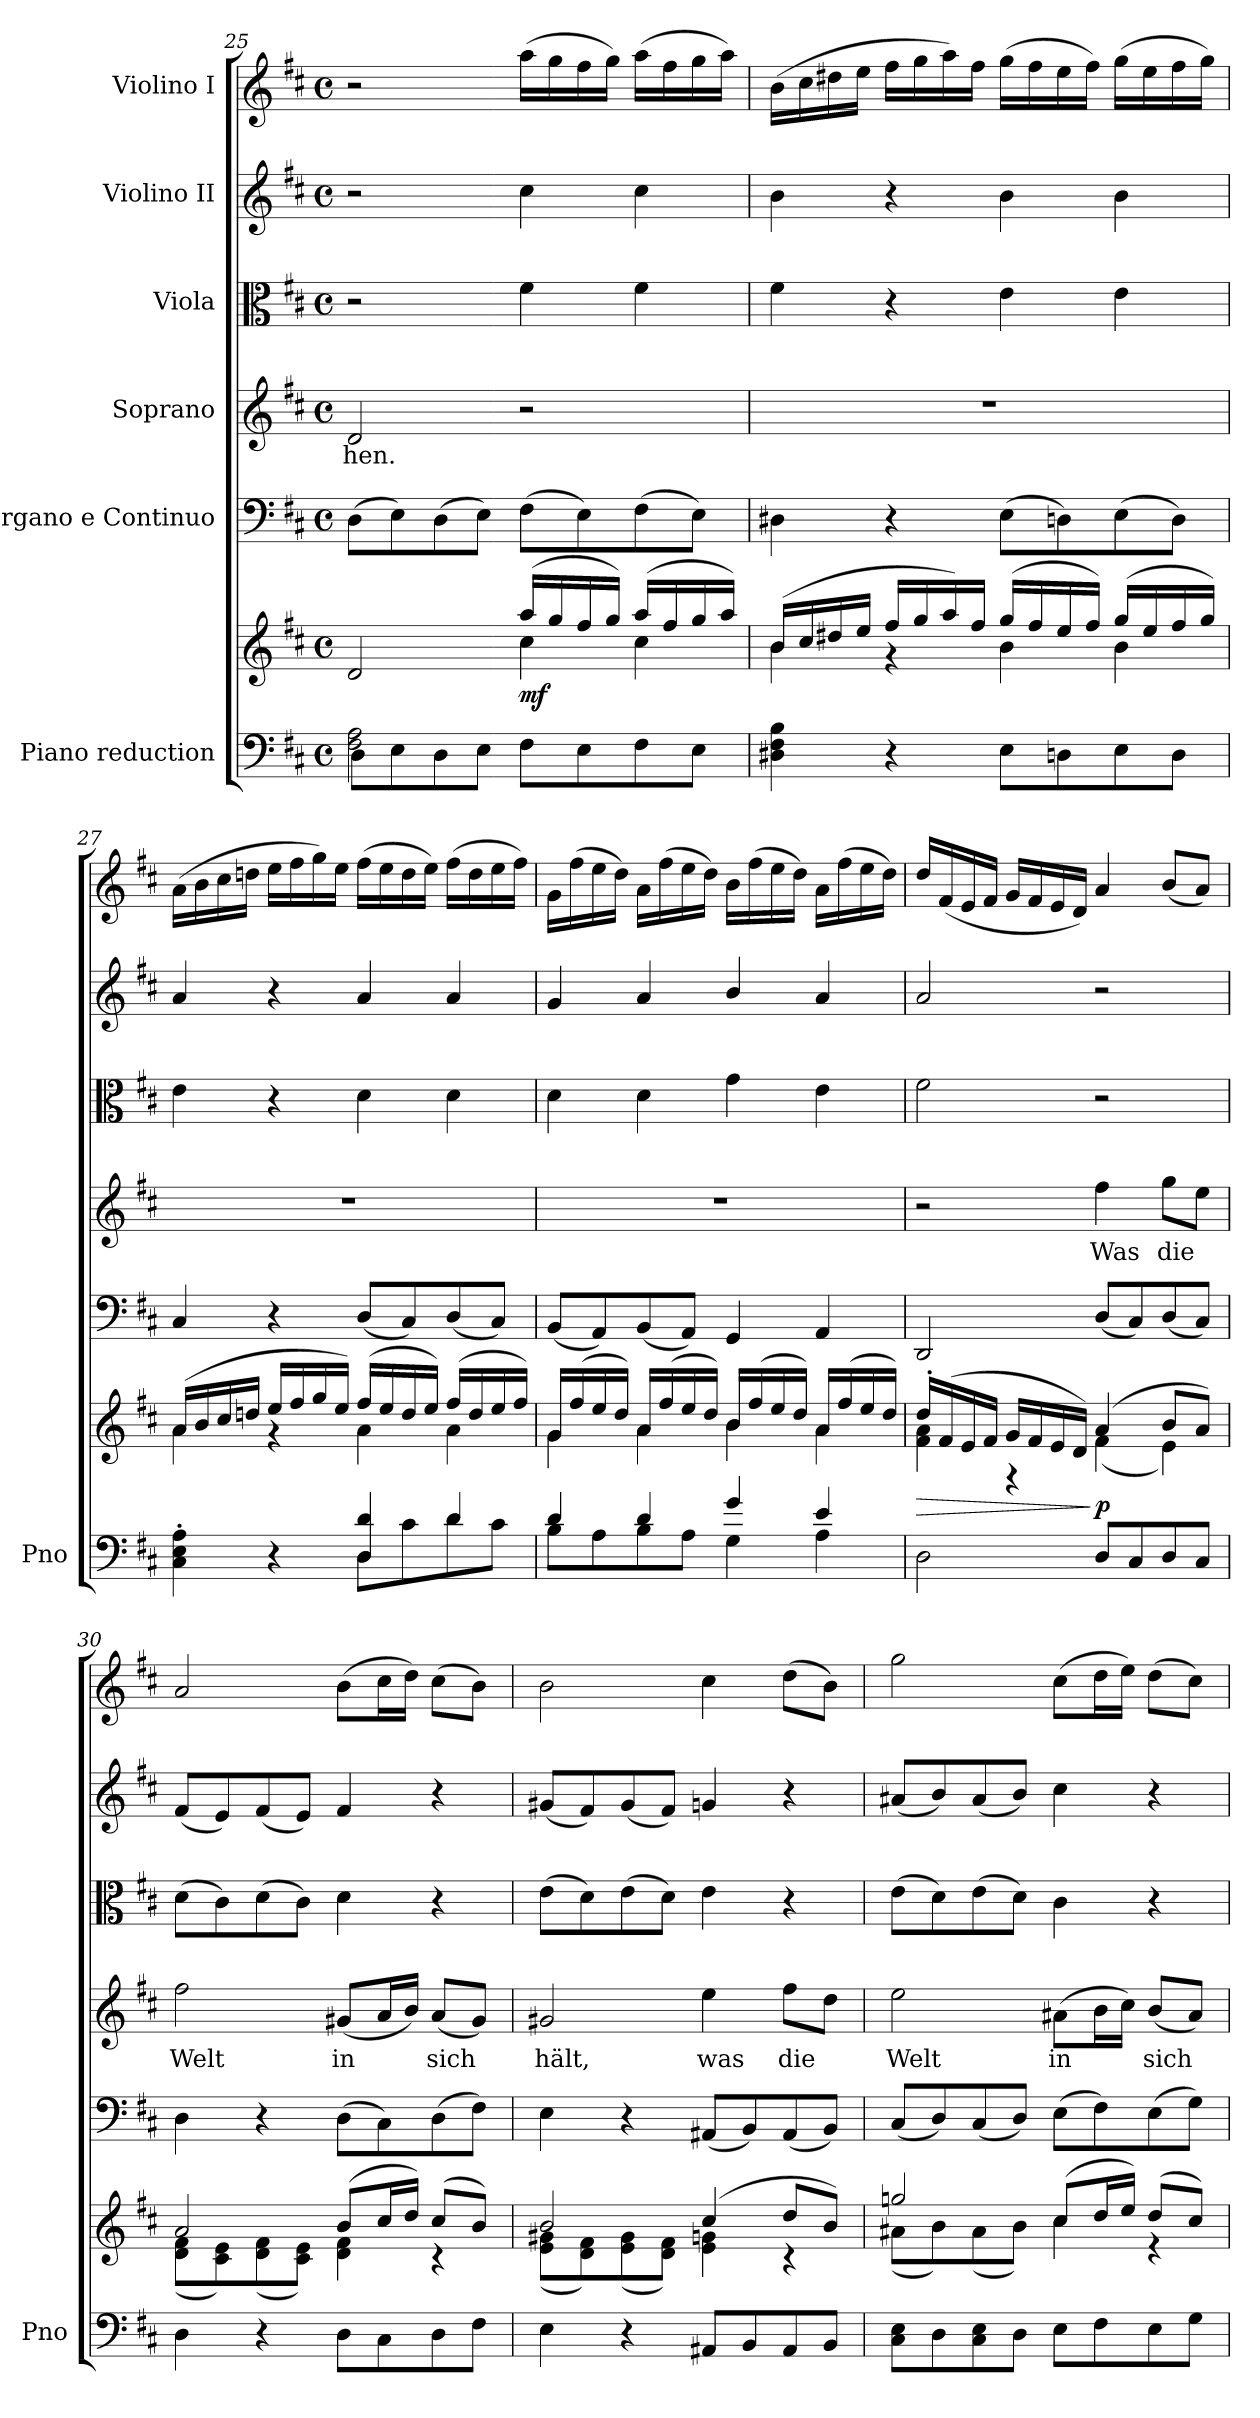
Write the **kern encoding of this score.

**kern	**kern	**dynam	**kern	**kern	**text	**kern	**kern	**kern
*part6	*part6	*part6	*part5	*part4	*part4	*part3	*part2	*part1
*staff7	*staff6	*staff6/7	*staff5	*staff4	*staff4	*staff3	*staff2	*staff1
*I"Piano reduction	*	*	*I"Organo e Continuo	*I"Soprano	*	*I"Viola	*I"Violino II	*I"Violino I
*I'Pno	*	*	*	*	*	*	*	*
!!LO:LB:g=z
*clefF4	*clefG2	*	*clefF4	*clefG2	*	*clefC3	*clefG2	*clefG2
*k[f#c#]	*k[f#c#]	*	*k[f#c#]	*k[f#c#]	*	*k[f#c#]	*k[f#c#]	*k[f#c#]
*M4/4	*M4/4	*	*M4/4	*M4/4	*	*M4/4	*M4/4	*M4/4
*met(c)	*met(c)	*	*met(c)	*met(c)	*	*met(c)	*met(c)	*met(c)
=25	=25	=25	=25	=25	=25	=25	=25	=25
*^	*^	*	*	*	*	*	*	*
!	!	!	!	!	!	!	!LO:LY:b	!	!	!
2F#\ 2A\	8D\L	2d/	2ryy	.	(8D\L	2d/	-hen.	2r	2r	2r
.	8E\	.	.	.	8E\)	.	.	.	.	.
.	8D\	.	.	.	(8D\	.	.	.	.	.
.	8E\J	.	.	.	8E\J)	.	.	.	.	.
!	!	!	!	!LO:DY:b	!	!	!	!	!	!
2ryy	8F#\L	(16aa/LL	4cc#\	mf	(8F#\L	2r	.	4f#\	4cc#\	(16aa\LL
.	.	16gg/	.	.	.	.	.	.	.	16gg\
.	8E\	16ff#/	.	.	8E\)	.	.	.	.	16ff#\
.	.	16gg/JJ)	.	.	.	.	.	.	.	16gg\JJ)
.	8F#\	(16aa/LL	4cc#\	.	(8F#\	.	.	4f#\	4cc#\	(16aa\LL
.	.	16ff#/	.	.	.	.	.	.	.	16ff#\
.	8E\J	16gg/	.	.	8E\J)	.	.	.	.	16gg\
.	.	16aa/JJ)	.	.	.	.	.	.	.	16aa\JJ)
*v	*v	*	*	*	*	*	*	*	*	*
=26	=26	=26	=26	=26	=26	=26	=26	=26	=26
4D#X\ 4F#\ 4B\	(16b/LL	4b\	.	4D#X\	1r	.	4f#\	4b\	(16b\LL
.	16cc#/	.	.	.	.	.	.	.	16cc#\
.	16dd#X/	.	.	.	.	.	.	.	16dd#X\
.	16ee/JJ	.	.	.	.	.	.	.	16ee\JJ
4r	16ff#/LL	4r	.	4r	.	.	4r	4r	16ff#\LL
.	16gg/	.	.	.	.	.	.	.	16gg\
.	16aa/)	.	.	.	.	.	.	.	16aa\)
.	16ff#/JJ	.	.	.	.	.	.	.	16ff#\JJ
8E\L	(16gg/LL	4b\	.	(8E\L	.	.	4e\	4b\	(16gg\LL
.	16ff#/	.	.	.	.	.	.	.	16ff#\
8Dn\	16ee/	.	.	8Dn\)	.	.	.	.	16ee\
.	16ff#/JJ)	.	.	.	.	.	.	.	16ff#\JJ)
8E\	(16gg/LL	4b\	.	(8E\	.	.	4e\	4b\	(16gg\LL
.	16ee/	.	.	.	.	.	.	.	16ee\
8D\J	16ff#/	.	.	8D\J)	.	.	.	.	16ff#\
.	16gg/JJ)	.	.	.	.	.	.	.	16gg\JJ)
=27	=27	=27	=27	=27	=27	=27	=27	=27	=27
*^	*	*	*	*	*	*	*	*	*
4ryy	4C#\'> 4E\'> 4A\'>	(16a/LL	4a\	.	4C#/	1r	.	4e\	4a/	(16a\LL
.	.	16b/	.	.	.	.	.	.	.	16b\
.	.	16cc#/	.	.	.	.	.	.	.	16cc#\
.	.	16ddn/JJ	.	.	.	.	.	.	.	16ddn\JJ
4r	4ryy	16ee/LL	4r	.	4r	.	.	4r	4r	16ee\LL
.	.	16ff#/	.	.	.	.	.	.	.	16ff#\
.	.	16gg/	.	.	.	.	.	.	.	16gg\)
.	.	16ee/JJ)	.	.	.	.	.	.	.	16ee\JJ
4D/ 4d/	8D\L	(16ff#/LL	4a\	.	(8D/L	.	.	4d\	4a/	(16ff#\LL
.	.	16ee/	.	.	.	.	.	.	.	16ee\
.	8c#\	16dd/	.	.	8C#/)	.	.	.	.	16dd\
.	.	16ee/JJ)	.	.	.	.	.	.	.	16ee\JJ)
4d/	8d\	(16ff#/LL	4a\	.	(8D/	.	.	4d\	4a/	(16ff#\LL
.	.	16dd/	.	.	.	.	.	.	.	16dd\
.	8c#\J	16ee/	.	.	8C#/J)	.	.	.	.	16ee\
.	.	16ff#/JJ)	.	.	.	.	.	.	.	16ff#\JJ)
=28	=28	=28	=28	=28	=28	=28	=28	=28	=28	=28
4d/	8B\L	16g/LL	4g\	.	(8BB/L	1r	.	4d\	4g/	16g\LL
.	.	(16ff#/	.	.	.	.	.	.	.	(16ff#\
.	8A\	16ee/	.	.	8AA/)	.	.	.	.	16ee\
.	.	16dd/JJ)	.	.	.	.	.	.	.	16dd\JJ)
4d/	8B\	16a/LL	4a\	.	(8BB/	.	.	4d\	4a/	16a\LL
.	.	(16ff#/	.	.	.	.	.	.	.	(16ff#\
.	8A\J	16ee/	.	.	8AA/J)	.	.	.	.	16ee\
.	.	16dd/JJ)	.	.	.	.	.	.	.	16dd\JJ)
4g/	4G\	16b/LL	4b\	.	4GG/	.	.	4g\	4b/	16b\LL
.	.	(16ff#/	.	.	.	.	.	.	.	(16ff#\
.	.	16ee/	.	.	.	.	.	.	.	16ee\
.	.	16dd/JJ)	.	.	.	.	.	.	.	16dd\JJ)
4e/	4A\	16a/LL	4a\	.	4AA/	.	.	4e\	4a/	16a\LL
.	.	(16ff#/	.	.	.	.	.	.	.	(16ff#\
.	.	16ee/	.	.	.	.	.	.	.	16ee\
.	.	16dd/JJ)	.	.	.	.	.	.	.	16dd\JJ)
*v	*v	*	*	*	*	*	*	*	*	*
!!LO:PB:g=z
=29	=29	=29	=29	=29	=29	=29	=29	=29	=29
!	!	!	!LO:HP:b	!	!	!	!	!	!
2D\	16dd'/LL	4f#\ 4a\	>	2DD/	2r	.	2f#\	2a/	16dd/LL
.	(16f#/	.	.	.	.	.	.	.	(16f#/
.	16e/	.	.	.	.	.	.	.	16e/
.	16f#/JJ	.	.	.	.	.	.	.	16f#/JJ
.	16g/LL	4r	.	.	.	.	.	.	16g/LL
.	16f#/	.	.	.	.	.	.	.	16f#/
.	16e/	.	.	.	.	.	.	.	16e/
.	16d/JJ)	.	.	.	.	.	.	.	16d/JJ)
!	!	!	!LO:DY:n=1:b	!	!	!LO:LY:b	!	!	!
8D/L	(4a/	(4f#\	] p	(8D/L	4ff#\	Was	2r	2r	4a/
8C#/	.	.	.	8C#/)	.	.	.	.	.
!	!	!	!	!	!	!LO:LY:b	!	!	!
8D/	8b/L	4e\)	.	(8D/	8gg\L	die	.	.	(8b/L
8C#/J	8a/J)	.	.	8C#/J)	8ee\J	.	.	.	8a/J)
=30	=30	=30	=30	=30	=30	=30	=30	=30	=30
!	!	!	!	!	!	!LO:LY:b	!	!	!
4D\	2a/	(8d\ 8f#\L	.	4D\	2ff#\	Welt	(8d\L	(8f#/L	2a/
.	.	8c#\ 8e\)	.	.	.	.	8c#\)	8e/)	.
4r	.	(8d\ 8f#\	.	4r	.	.	(8d\	(8f#/	.
.	.	8c#\ 8e\J)	.	.	.	.	8c#\J)	8e/J)	.
!	!	!	!	!	!	!LO:LY:b	!	!	!
8D\L	(8b/L	4d\ 4f#\	.	(8D\L	(8g#X/L	in	4d\	4f#/	(8b\L
8C#\	16cc#/L	.	.	8C#\)	16a/L	.	.	.	16cc#\L
.	16dd/JJ)	.	.	.	16b/JJ)	.	.	.	16dd\JJ)
!	!	!	!	!	!	!LO:LY:b	!	!	!
8D\	(8cc#/L	4r	.	(8D\	(8a/L	sich	4r	4r	(8cc#\L
8F#\J	8b/J)	.	.	8F#\J)	8g#/J)	.	.	.	8b\J)
=31	=31	=31	=31	=31	=31	=31	=31	=31	=31
!	!	!	!	!	!	!LO:LY:b	!	!	!
4E\	2b/	(8e\ 8g#X\L	.	4E\	2g#X/	hält,	(8e\L	(8g#X/L	2b\
.	.	8d\ 8f#\)	.	.	.	.	8d\)	8f#/)	.
4r	.	(8e\ 8g#\	.	4r	.	.	(8e\	(8g#/	.
.	.	8d\ 8f#\J)	.	.	.	.	8d\J)	8f#/J)	.
!	!	!	!	!	!	!LO:LY:b	!	!	!
8AA#X/L	(4cc#/	4e\ 4gn\	.	(8AA#X/L	4ee\	was	4e\	4gn/	4cc#\
8BB/	.	.	.	8BB/)	.	.	.	.	.
!	!	!	!	!	!	!LO:LY:b	!	!	!
8AA#/	8dd/L	4r	.	(8AA#/	8ff#\L	die	4r	4r	(8dd\L
8BB/J	8b/J)	.	.	8BB/J)	8dd\J	.	.	.	8b\J)
=32	=32	=32	=32	=32	=32	=32	=32	=32	=32
!	!	!	!	!	!	!LO:LY:b	!	!	!
8C#\ 8E\L	2ggn/	(8a#X\L	.	(8C#/L	2ee\	Welt	(8e\L	(8a#X/L	2gg\
8D\	.	8b\)	.	8D/)	.	.	8d\)	8b/)	.
8C#\ 8E\	.	(8a#\	.	(8C#/	.	.	(8e\	(8a#/	.
8D\J	.	8b\J)	.	8D/J)	.	.	8d\J)	8b/J)	.
!	!	!	!	!	!	!LO:LY:b	!	!	!
8E\L	(8cc#/L	4cc#\	.	(8E\L	(8a#X\L	in	4c#\	4cc#\	(8cc#\L
8F#\	16dd/L	.	.	8F#\)	16b\L	.	.	.	16dd\L
.	16ee/JJ)	.	.	.	16cc#\JJ)	.	.	.	16ee\JJ)
!	!	!	!	!	!	!LO:LY:b	!	!	!
8E\	(8dd/L	4r	.	(8E\	(8b/L	sich	4r	4r	(8dd\L
8G\J	8cc#/J)	.	.	8G\J)	8a#/J)	.	.	.	8cc#\J)
*	*v	*v	*	*	*	*	*	*	*
=	=	=	=	=	=	=	=	=
*-	*-	*-	*-	*-	*-	*-	*-	*-
